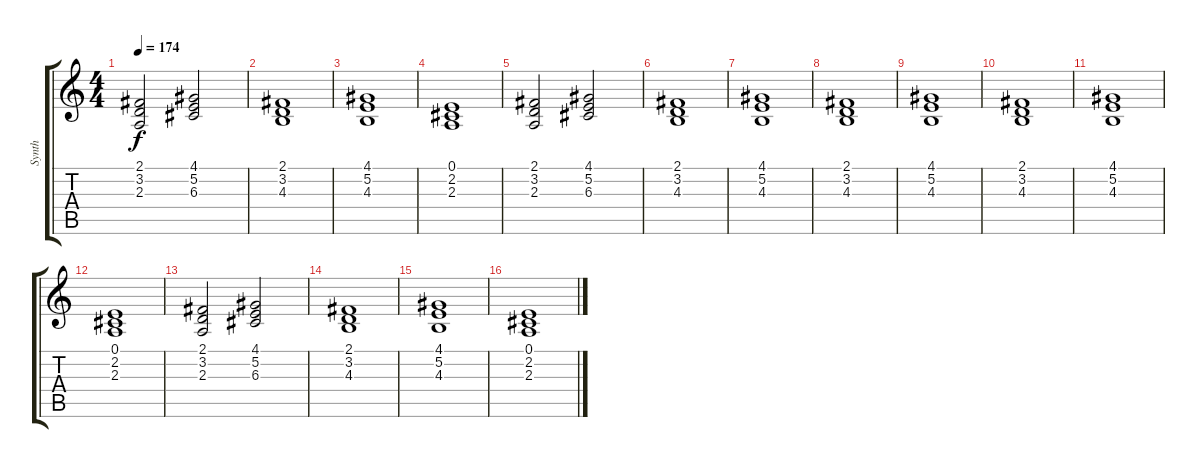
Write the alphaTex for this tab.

\track ("Synth" "Synth") {instrument synthstrings1}
\staff {score tabs}
\tuning (E4 B3 G3 D3 A2 E2) {hide}
\ts (4 4)
\tempo 174
\clef g2
\ks c
(2.1 3.2 2.3).2{dy f} (4.1 5.2 6.3).2 |
(2.1 3.2 4.3).1 |
(4.1 5.2 4.3).1 |
(0.1 2.2 2.3).1 |
(2.1 3.2 2.3).2 (4.1 5.2 6.3).2 |
(2.1 3.2 4.3).1 |
(4.1 5.2 4.3).1 |
(2.1 3.2 4.3).1 |
(4.1 5.2 4.3).1 |
(2.1 3.2 4.3).1 |
(4.1 5.2 4.3).1 |
(0.1 2.2 2.3).1 |
(2.1 3.2 2.3).2 (4.1 5.2 6.3).2 |
(2.1 3.2 4.3).1 |
(4.1 5.2 4.3).1 |
(0.1 2.2 2.3).1
